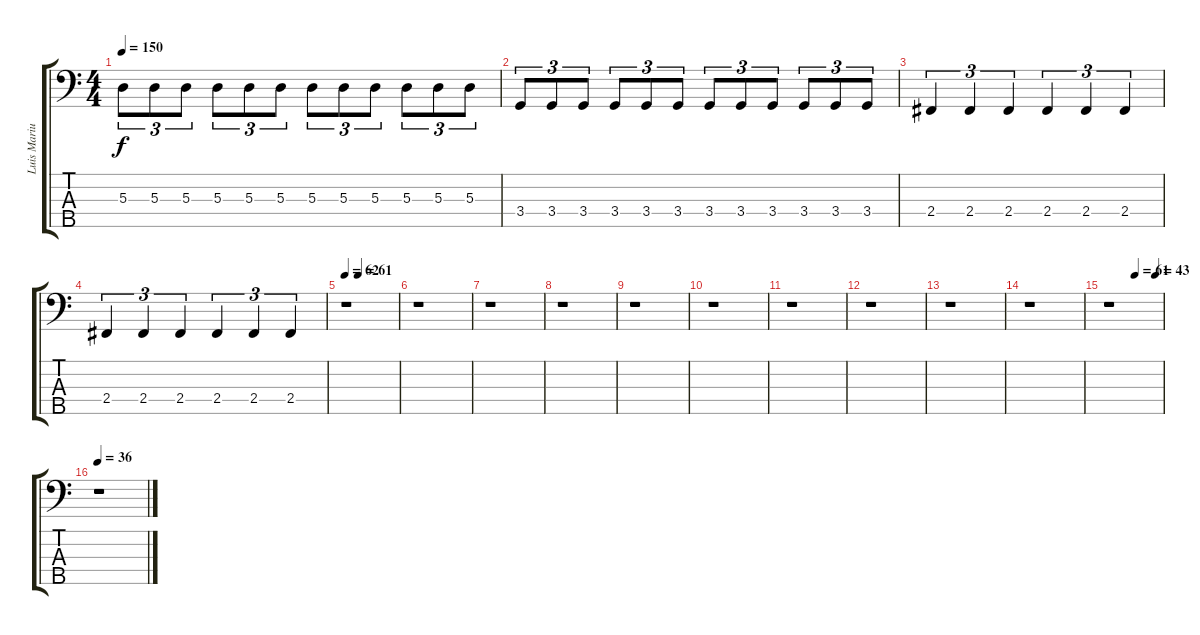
\track ("Luis Mariuti" "Luis Mariu") {instrument electricbasspick}
\staff {score tabs}
\tuning (G2 D2 A1 E1 B0) {hide}
\ts (4 4)
\tempo 150
\clef f4
\ks c
5.3.8{tu (3 2) dy f} 5.3.8{tu (3 2)} 5.3.8{tu (3 2)} 5.3.8{tu (3 2)} 5.3.8{tu (3 2)} 5.3.8{tu (3 2)} 5.3.8{tu (3 2)} 5.3.8{tu (3 2)} 5.3.8{tu (3 2)} 5.3.8{tu (3 2)} 5.3.8{tu (3 2)} 5.3.8{tu (3 2)} |
3.4.8{tu (3 2)} 3.4.8{tu (3 2)} 3.4.8{tu (3 2)} 3.4.8{tu (3 2)} 3.4.8{tu (3 2)} 3.4.8{tu (3 2)} 3.4.8{tu (3 2)} 3.4.8{tu (3 2)} 3.4.8{tu (3 2)} 3.4.8{tu (3 2)} 3.4.8{tu (3 2)} 3.4.8{tu (3 2)} |
2.4.4{tu (3 2)} 2.4.4{tu (3 2)} 2.4.4{tu (3 2)} 2.4.4{tu (3 2)} 2.4.4{tu (3 2)} 2.4.4{tu (3 2)} |
2.4.4{tu (3 2)} 2.4.4{tu (3 2)} 2.4.4{tu (3 2)} 2.4.4{tu (3 2)} 2.4.4{tu (3 2)} 2.4.4{tu (3 2)} |
\tempo 62
\tempo (61 0.25)
r.1 |
r.1 |
r.1 |
r.1 |
r.1 |
r.1 |
r.1 |
r.1 |
r.1 |
r.1 |
\tempo (61 0.5)
\tempo (43 0.875)
r.1 |
\tempo 36
r.1
